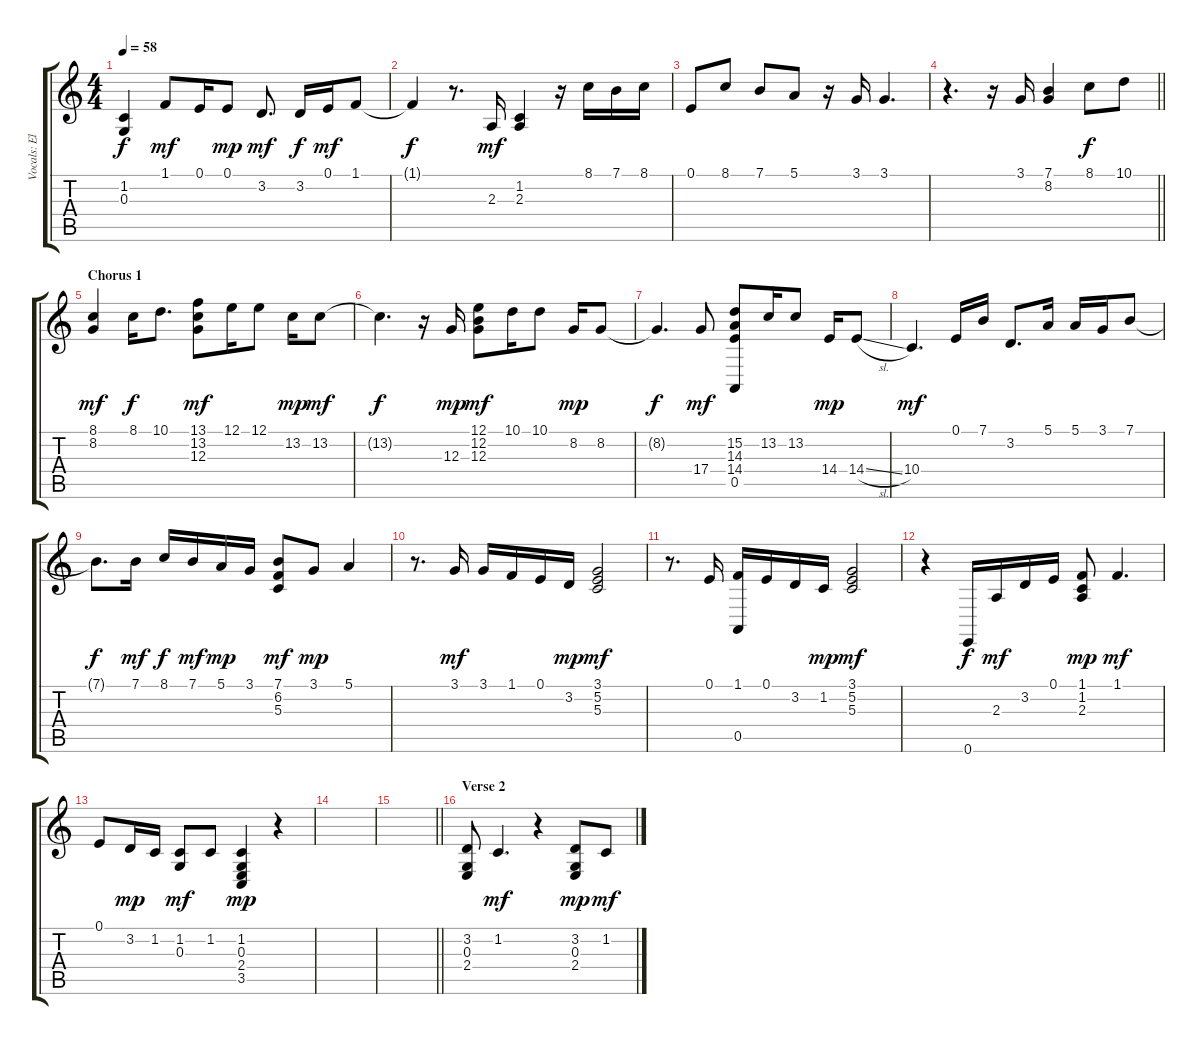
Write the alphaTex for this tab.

\track ("Vocals: Elton John" "Vocals: El") {instrument lead2sawtooth}
\staff {score tabs}
\tuning (E4 B3 G3 D3 A2 E2) {hide}
\ts (4 4)
\tempo 58
\clef g2
\ks c
(1.2{t} 0.3{t}).4{dy f} 1.1.8{dy mf} 0.1.16 0.1.8{dy mp} 3.2.8{d dy mf} 3.2.16{dy f} 0.1.16{dy mf} 1.1.8 |
1.1{t}.4{dy f} r.8{d} 2.3.16{dy mf} (1.2 2.3).4 r.16 8.1.16 7.1.16 8.1.16 |
0.1.8 8.1.8 7.1.8 5.1.8 r.16 3.1.16 3.1.4{d} |
\barLineRight lightlight
r.4{d} r.16 3.1.16 (7.1 8.2).4 8.1.8{dy f} 10.1.8 |
\section ("" "Chorus 1")
(8.1 8.2).4{dy mf} 8.1.16{dy f} 10.1.8{d} (13.1 13.2 12.3).8{dy mf} 12.1.16 12.1.8 13.2.16{dy mp} 13.2.8{dy mf} |
13.2{t}.4{d dy f} r.16 12.3.16{dy mp} (12.1 12.2 12.3).8{dy mf} 10.1.16 10.1.8 8.2.16{dy mp} 8.2.8 |
8.2{t}.4{d dy f} 17.4.8{dy mf} (15.2 14.3 14.4 0.5).8 13.2.16 13.2.8 14.4.16{dy mp} 14.4{sl}.8 |
10.4.4{d dy mf} 0.1.16 7.1.16 3.2.8{d} 5.1.16 5.1.16 3.1.16 7.1.8 |
7.1{t}.8{d dy f} 7.1.16{dy mf} 8.1.16{dy f} 7.1.16{dy mf} 5.1.16{dy mp} 3.1.16 (7.1 6.2 5.3).8{dy mf} 3.1.8{dy mp} 5.1.4 |
r.8{d} 3.1.16{dy mf} 3.1.16 1.1.16 0.1.16 3.2.16{dy mp} (3.1 5.2 5.3).2{dy mf} |
r.8{d} 0.1.16 (1.1 0.5).16 0.1.16 3.2.16 1.2.16{dy mp} (3.1 5.2 5.3).2{dy mf} |
r.4 0.6.16{dy f} 2.3.16{dy mf} 3.2.16 0.1.16 (1.1 1.2 2.3).8{dy mp} 1.1.4{d dy mf} |
0.1.8 3.2.16{dy mp} 1.2.16 (1.2 0.3).8{dy mf} 1.2.8 (1.2 0.3 2.4 3.5).4{dy mp} r.4 |
|
\barLineRight lightlight
|
\section ("" "Verse 2")
(3.2 0.3 2.4).8 1.2.4{d dy mf} r.4 (3.2 0.3 2.4).8{dy mp} 1.2.8{dy mf}
